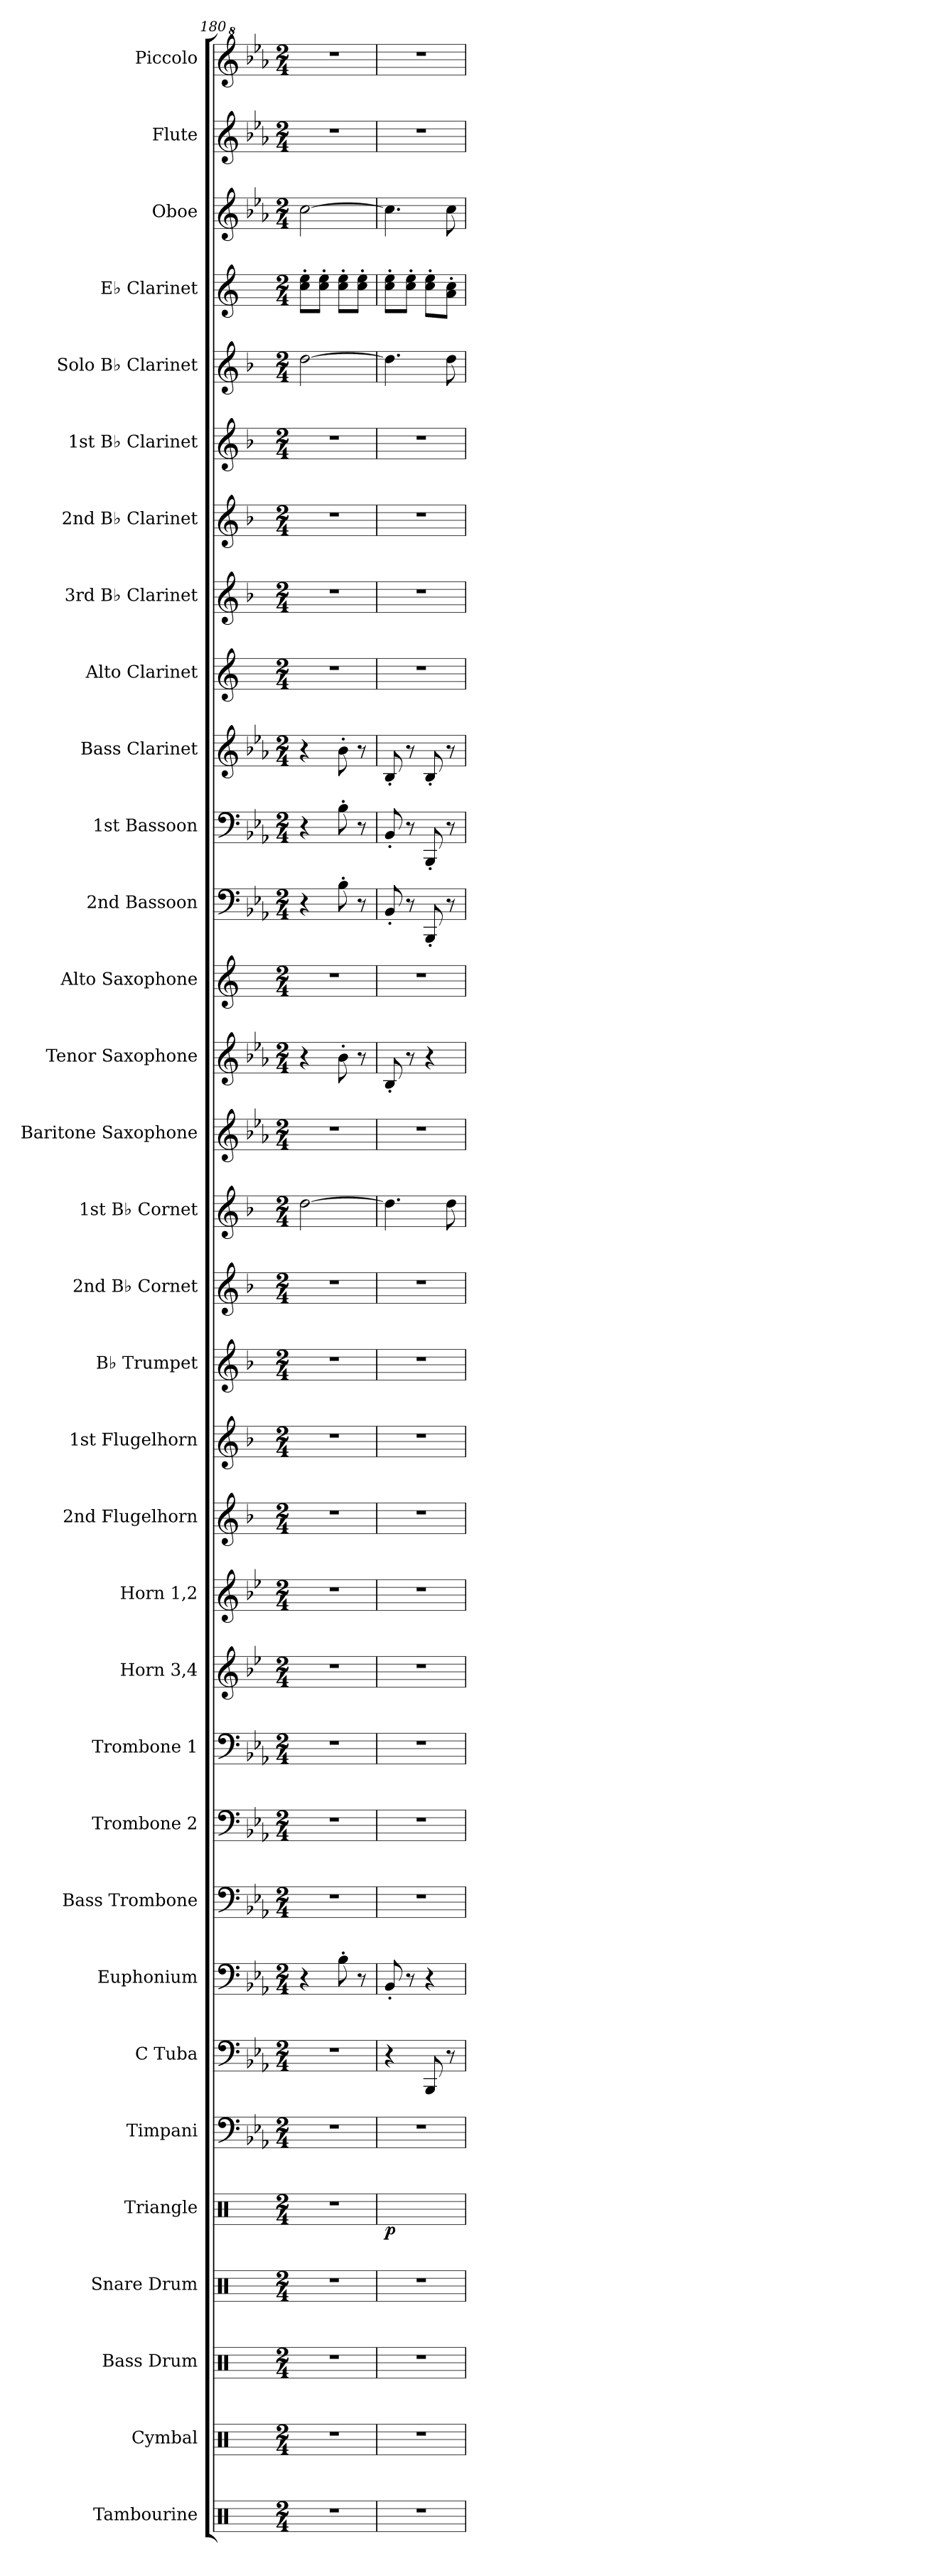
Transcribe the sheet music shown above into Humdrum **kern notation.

**kern	**kern	**kern	**kern	**kern	**dynam	**kern	**kern	**kern	**kern	**kern	**kern	**kern	**kern	**kern	**kern	**kern	**kern	**kern	**kern	**kern	**kern	**kern	**kern	**kern	**kern	**kern	**kern	**kern	**kern	**kern	**kern	**kern	**kern
*part33	*part32	*part31	*part30	*part29	*part29	*part28	*part27	*part26	*part25	*part24	*part23	*part22	*part21	*part20	*part19	*part18	*part17	*part16	*part15	*part14	*part13	*part12	*part11	*part10	*part9	*part8	*part7	*part6	*part5	*part4	*part3	*part2	*part1
*staff33	*staff32	*staff31	*staff30	*staff29	*staff29	*staff28	*staff27	*staff26	*staff25	*staff24	*staff23	*staff22	*staff21	*staff20	*staff19	*staff18	*staff17	*staff16	*staff15	*staff14	*staff13	*staff12	*staff11	*staff10	*staff9	*staff8	*staff7	*staff6	*staff5	*staff4	*staff3	*staff2	*staff1
*I"Tambourine	*I"Cymbal	*I"Bass Drum	*I"Snare Drum	*I"Triangle	*	*I"Timpani	*I"C Tuba	*I"Euphonium	*I"Bass Trombone	*I"Trombone 2	*I"Trombone 1	*I"Horn 3,4	*I"Horn 1,2	*I"2nd Flugelhorn	*I"1st Flugelhorn	*I"B♭ Trumpet	*I"2nd B♭ Cornet	*I"1st B♭ Cornet	*I"Baritone Saxophone	*I"Tenor Saxophone	*I"Alto Saxophone	*I"2nd Bassoon	*I"1st Bassoon	*I"Bass Clarinet	*I"Alto Clarinet	*I"3rd B♭ Clarinet	*I"2nd B♭ Clarinet	*I"1st B♭ Clarinet	*I"Solo B♭ Clarinet	*I"E♭ Clarinet	*I"Oboe	*I"Flute	*I"Piccolo
*I'Tamb.	*I'Cym.	*I'B. Dr.	*I'Sn. Dr.	*I'Trgl.	*	*I'Timp.	*I'C Tu.	*I'Eu.	*I'B. Trb.	*I'Trb. 2	*I'Trb. 1	*I'Hn. 3,4	*I'Hn. 1,2	*I'2nd Flghn.	*I'1st Flghn.	*I'B♭ Tpt.	*I'2nd B♭ Cnt.	*I'1st B♭ Cnt.	*I'Bar. Sax.	*I'T. Sax.	*I'A. Sax.	*I'2nd Bsn.	*I'1st Bsn.	*I'B. Cl.	*I'A. Cl.	*I'3rd B♭ Cl.	*I'2nd B♭ Cl.	*I'1st B♭ Cl.	*I'Solo B♭ Cl.	*I'E♭ Cl.	*I'Ob.	*I'Fl.	*I'Picc.
*clefX	*clefX	*clefX	*clefX	*clefX	*	*clefF4	*clefF4	*clefF4	*clefF4	*clefF4	*clefF4	*clefG2	*clefG2	*clefG2	*clefG2	*clefG2	*clefG2	*clefG2	*clefG2	*clefG2	*clefG2	*clefF4	*clefF4	*clefG2	*clefG2	*clefG2	*clefG2	*clefG2	*clefG2	*clefG2	*clefG2	*clefG2	*clefG^2
*	*	*	*	*	*	*	*	*	*	*	*	*ITrd4c7	*ITrd4c7	*ITrd1c2	*ITrd1c2	*ITrd1c2	*ITrd1c2	*ITrd1c2	*ITrd12c21	*ITrd8c14	*ITrd5c9	*	*	*ITrd8c14	*ITrd5c9	*ITrd1c2	*ITrd1c2	*ITrd1c2	*ITrd1c2	*ITrd-2c-3	*	*	*ITrd-7c-12
*k[]	*k[]	*k[]	*k[]	*k[]	*	*k[b-e-a-]	*k[b-e-a-]	*k[b-e-a-]	*k[b-e-a-]	*k[b-e-a-]	*k[b-e-a-]	*k[b-e-a-]	*k[b-e-a-]	*k[b-e-a-]	*k[b-e-a-]	*k[b-e-a-]	*k[b-e-a-]	*k[b-e-a-]	*k[b-e-a-]	*k[b-e-a-]	*k[b-e-a-]	*k[b-e-a-]	*k[b-e-a-]	*k[b-e-a-]	*k[b-e-a-]	*k[b-e-a-]	*k[b-e-a-]	*k[b-e-a-]	*k[b-e-a-]	*k[b-e-a-]	*k[b-e-a-]	*k[b-e-a-]	*k[b-e-a-]
*C:	*C:	*C:	*C:	*C:	*	*E-:	*E-:	*E-:	*E-:	*E-:	*E-:	*E-:	*E-:	*E-:	*E-:	*E-:	*E-:	*E-:	*E-:	*E-:	*E-:	*E-:	*E-:	*E-:	*E-:	*E-:	*E-:	*E-:	*E-:	*E-:	*E-:	*E-:	*E-:
*M2/4	*M2/4	*M2/4	*M2/4	*M2/4	*	*M2/4	*M2/4	*M2/4	*M2/4	*M2/4	*M2/4	*M2/4	*M2/4	*M2/4	*M2/4	*M2/4	*M2/4	*M2/4	*M2/4	*M2/4	*M2/4	*M2/4	*M2/4	*M2/4	*M2/4	*M2/4	*M2/4	*M2/4	*M2/4	*M2/4	*M2/4	*M2/4	*M2/4
=180	=180	=180	=180	=180	=180	=180	=180	=180	=180	=180	=180	=180	=180	=180	=180	=180	=180	=180	=180	=180	=180	=180	=180	=180	=180	=180	=180	=180	=180	=180	=180	=180	=180
2r	2r	2r	2r	2r	.	2r	2r	4r	2r	2r	2r	2r	2r	2r	2r	2r	2r	[2cc\	2r	4r	2r	4r	4r	4r	2r	2r	2r	2r	[2cc\	8ee-\' 8gg\'L	[2cc\	2r	2r
.	.	.	.	.	.	.	.	.	.	.	.	.	.	.	.	.	.	.	.	.	.	.	.	.	.	.	.	.	.	8ee-\' 8gg\'J	.	.	.
.	.	.	.	.	.	.	.	8B-'\	.	.	.	.	.	.	.	.	.	.	.	8B-'\	.	8B-'\	8B-'\	8B-'\	.	.	.	.	.	8ee-\' 8gg\'L	.	.	.
.	.	.	.	.	.	.	.	8r	.	.	.	.	.	.	.	.	.	.	.	8r	.	8r	8r	8r	.	.	.	.	.	8ee-\' 8gg\'J	.	.	.
!!LO:PB:g=z
=181	=181	=181	=181	=181	=181	=181	=181	=181	=181	=181	=181	=181	=181	=181	=181	=181	=181	=181	=181	=181	=181	=181	=181	=181	=181	=181	=181	=181	=181	=181	=181	=181	=181
!	!	!	!	!	!LO:DY:b	!	!	!	!	!	!	!	!	!	!	!	!	!	!	!	!	!	!	!	!	!	!	!	!	!	!	!	!
2r	2r	2r	2r	[2R\	p	2r	4r	8BB-'/	2r	2r	2r	2r	2r	2r	2r	2r	2r	4.cc\]	2r	8BB-'/	2r	8BB-'/	8BB-'/	8BB-'/	2r	2r	2r	2r	4.cc\]	8ee-\' 8gg\'L	4.cc\]	2r	2r
.	.	.	.	.	.	.	.	8r	.	.	.	.	.	.	.	.	.	.	.	8r	.	8r	8r	8r	.	.	.	.	.	8ee-\' 8gg\'J	.	.	.
.	.	.	.	.	.	.	8BBB-/	4r	.	.	.	.	.	.	.	.	.	.	.	4r	.	8BBB-'/	8BBB-'/	8BB-'/	.	.	.	.	.	8ee-\' 8gg\'L	.	.	.
.	.	.	.	.	.	.	8r	.	.	.	.	.	.	.	.	.	.	8cc\	.	.	.	8r	8r	8r	.	.	.	.	8cc\	8cc\' 8ee-\'J	8cc\	.	.
=	=	=	=	=	=	=	=	=	=	=	=	=	=	=	=	=	=	=	=	=	=	=	=	=	=	=	=	=	=	=	=	=	=
*-	*-	*-	*-	*-	*-	*-	*-	*-	*-	*-	*-	*-	*-	*-	*-	*-	*-	*-	*-	*-	*-	*-	*-	*-	*-	*-	*-	*-	*-	*-	*-	*-	*-
